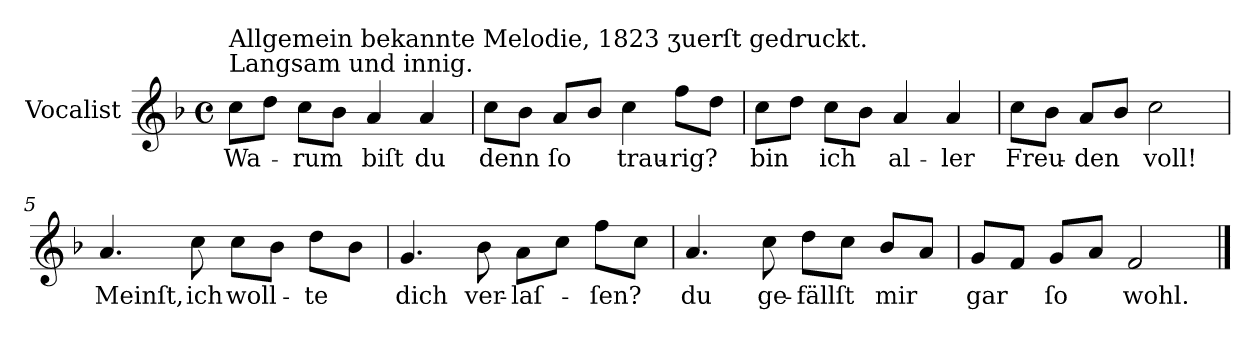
**kern	**text
*part1	*part1
*staff1	*staff1
*I"Vocalist	*
*k[b-]	*
*F:	*
*M4/4	*
*met(c)	*
=1	=1
!LO:TX:a:t=Langsam und innig.	!
!LO:TX:a:t=Allgemein bekannte Melodie, 1823 ʒuerſt gedruckt.	!
8ccL	Wa-
8ddJ	.
8ccL	-rum
8b-J	.
4a	biſt
4a	du
=2	=2
8ccL	denn
8b-J	.
8aL	ſo
8b-J	.
4cc	trau-
8ffL	-rig?
8ddJ	.
=3	=3
8ccL	bin
8ddJ	.
8ccL	ich
8b-J	.
4a	al-
4a	-ler
=4	=4
8ccL	Freu-
8b-J	.
8aL	-den
8b-J	.
2cc	voll!
=5	=5
4.a	Meinſt,
8cc	ich
8ccL	woll-
8b-J	.
8ddL	-te
8b-J	.
=6	=6
4.g	dich
8b-	ver-
8aL	-laſ-
8ccJ	.
8ffL	-ſen?
8ccJ	.
=7	=7
4.a	du
8cc	ge-
8ddL	-fällſt
8ccJ	.
8b-L	mir
8aJ	.
=8	=8
8gL	gar
8fJ	.
8gL	ſo
8aJ	.
2f	wohl.
==	==
*-	*-
